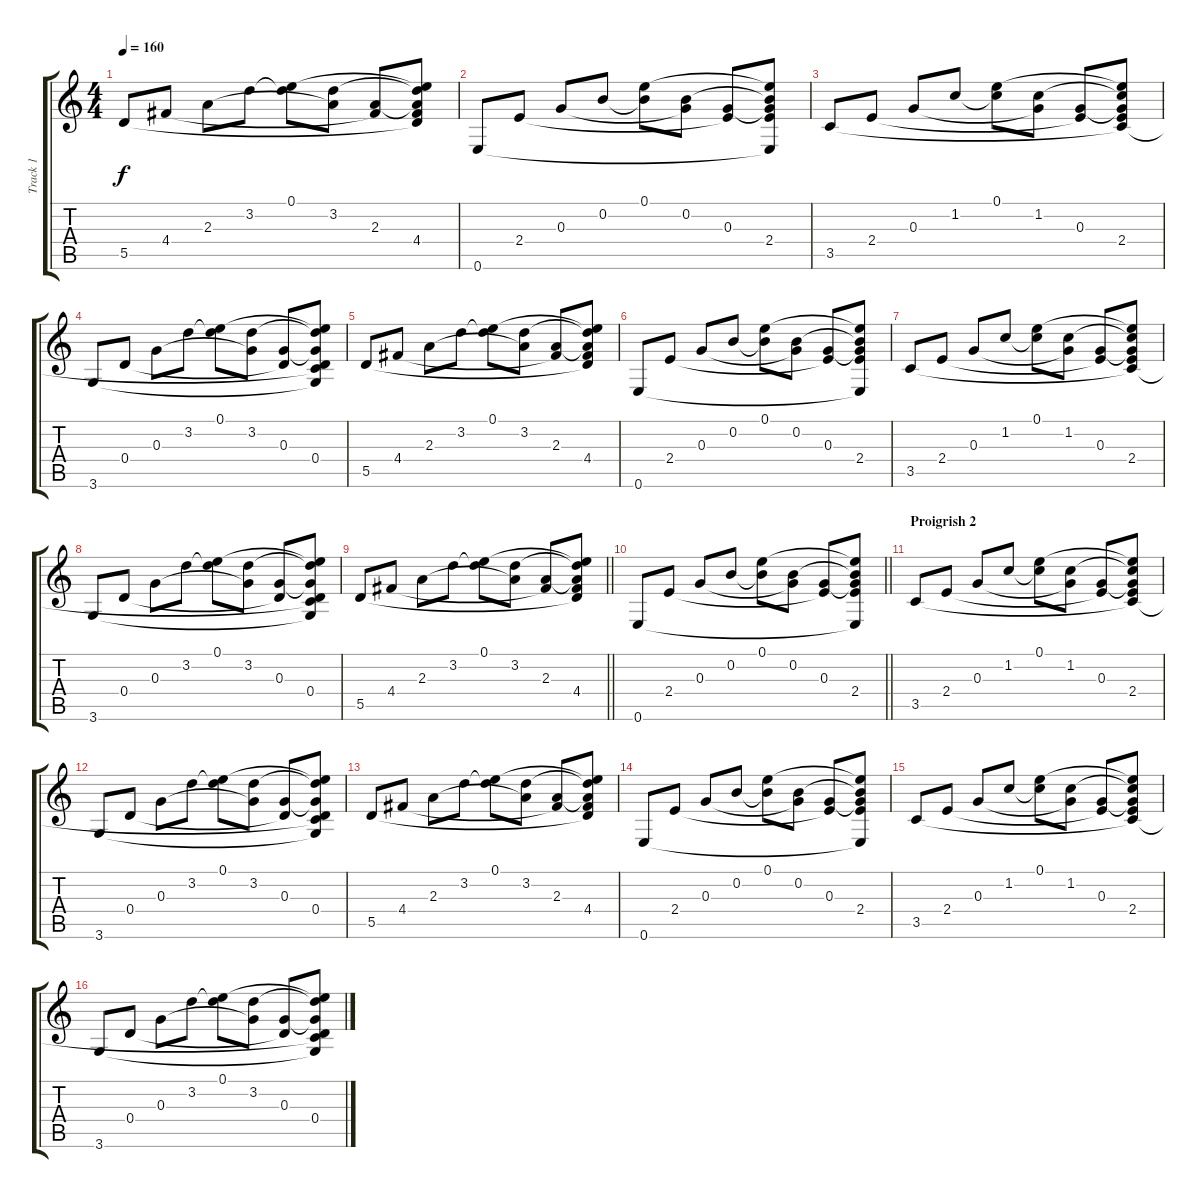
\track ("Track 1" "Track 1") {instrument acousticguitarsteel}
\staff {score tabs}
\tuning (E4 B3 G3 D3 A2 E2) {hide}
\ts (4 4)
\tempo 160
\clef g2
\ks c
5.5.8{dy f} 4.4.8 2.3.8 3.2.8 (0.1 3.2{t}).8 (3.2 2.3{t}).8 (2.3 4.4{t}).8 (0.1{t} 3.2{t} 2.3{t} 4.4 5.5{t}).8 |
0.6.8 2.4.8 0.3.8 0.2.8 (0.1 0.2{t}).8 (0.2 0.3{t}).8 (0.3 2.4{t}).8 (0.1{t} 0.2{t} 0.3{t} 2.4 0.6{t}).8 |
3.5.8 2.4.8 0.3.8 1.2.8 (0.1 1.2{t}).8 (1.2 0.3{t}).8 (0.3 2.4{t}).8 (0.1{t} 1.2{t} 0.3{t} 2.4 3.5{t}).8 |
3.6.8 0.4.8 0.3.8 3.2.8 (0.1 3.2{t}).8 (3.2 0.3{t}).8 (0.3 0.4{t}).8 (0.1{t} 3.2{t} 0.3{t} 0.4 3.5{t} 3.6{t}).8 |
5.5.8 4.4.8 2.3.8 3.2.8 (0.1 3.2{t}).8 (3.2 2.3{t}).8 (2.3 4.4{t}).8 (0.1{t} 3.2{t} 2.3{t} 4.4 5.5{t}).8 |
0.6.8 2.4.8 0.3.8 0.2.8 (0.1 0.2{t}).8 (0.2 0.3{t}).8 (0.3 2.4{t}).8 (0.1{t} 0.2{t} 0.3{t} 2.4 0.6{t}).8 |
3.5.8 2.4.8 0.3.8 1.2.8 (0.1 1.2{t}).8 (1.2 0.3{t}).8 (0.3 2.4{t}).8 (0.1{t} 1.2{t} 0.3{t} 2.4 3.5{t}).8 |
3.6.8 0.4.8 0.3.8 3.2.8 (0.1 3.2{t}).8 (3.2 0.3{t}).8 (0.3 0.4{t}).8 (0.1{t} 3.2{t} 0.3{t} 0.4 3.5{t} 3.6{t}).8 |
\barLineRight lightlight
5.5.8 4.4.8 2.3.8 3.2.8 (0.1 3.2{t}).8 (3.2 2.3{t}).8 (2.3 4.4{t}).8 (0.1{t} 3.2{t} 2.3{t} 4.4 5.5{t}).8 |
\barLineRight lightlight
0.6.8 2.4.8 0.3.8 0.2.8 (0.1 0.2{t}).8 (0.2 0.3{t}).8 (0.3 2.4{t}).8 (0.1{t} 0.2{t} 0.3{t} 2.4 0.6{t}).8 |
\section ("" "Proigrish 2")
3.5.8 2.4.8 0.3.8 1.2.8 (0.1 1.2{t}).8 (1.2 0.3{t}).8 (0.3 2.4{t}).8 (0.1{t} 1.2{t} 0.3{t} 2.4 3.5{t}).8 |
3.6.8 0.4.8 0.3.8 3.2.8 (0.1 3.2{t}).8 (3.2 0.3{t}).8 (0.3 0.4{t}).8 (0.1{t} 3.2{t} 0.3{t} 0.4 3.5{t} 3.6{t}).8 |
5.5.8 4.4.8 2.3.8 3.2.8 (0.1 3.2{t}).8 (3.2 2.3{t}).8 (2.3 4.4{t}).8 (0.1{t} 3.2{t} 2.3{t} 4.4 5.5{t}).8 |
0.6.8 2.4.8 0.3.8 0.2.8 (0.1 0.2{t}).8 (0.2 0.3{t}).8 (0.3 2.4{t}).8 (0.1{t} 0.2{t} 0.3{t} 2.4 0.6{t}).8 |
3.5.8 2.4.8 0.3.8 1.2.8 (0.1 1.2{t}).8 (1.2 0.3{t}).8 (0.3 2.4{t}).8 (0.1{t} 1.2{t} 0.3{t} 2.4 3.5{t}).8 |
3.6.8 0.4.8 0.3.8 3.2.8 (0.1 3.2{t}).8 (3.2 0.3{t}).8 (0.3 0.4{t}).8 (0.1{t} 3.2{t} 0.3{t} 0.4 3.5{t} 3.6{t}).8
